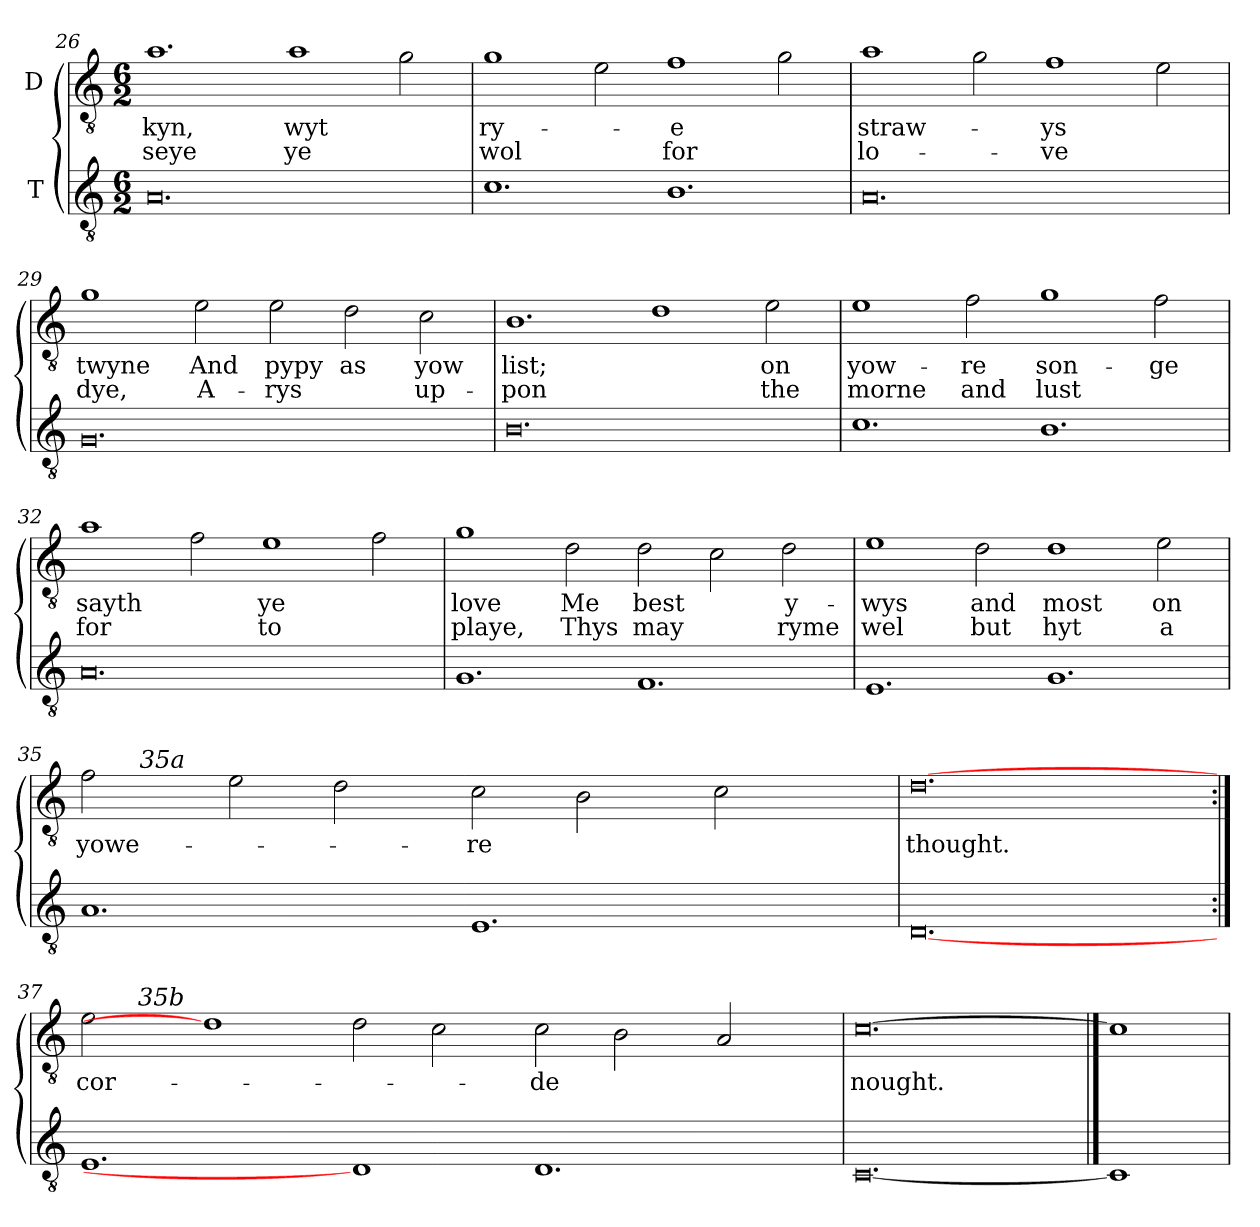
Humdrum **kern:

**kern	**kern	**text	**text
*part2	*part1	*part1	*part1
*staff2	*staff1	*staff1	*staff1
*I"T	*I"D	*	*
*clefGv2	*clefGv2	*	*
*ITrd7c12	*ITrd7c12	*	*
*k[]	*k[]	*	*
*C:	*C:	*	*
*M6/2	*M6/2	*	*
=26	=26	=26	=26
!	!	!LO:LY:b:color=#000000	!LO:LY:b:color=#000000
0.AAi/	1.Ai\	-kyn,	seye
!	!	!LO:LY:b:color=#000000	!LO:LY:b:color=#000000
.	1Ai\	wyt	ye
.	2Gi\	.	.
=27	=27	=27	=27
!	!	!LO:LY:b:color=#000000	!LO:LY:b:color=#000000
1.Ci\	1Gi\	ry-	wol
.	2Ei\	.	.
!	!	!LO:LY:b:color=#000000	!LO:LY:b:color=#000000
1.BBi/	1Fi\	-e	for
.	2Gi\	.	.
=28	=28	=28	=28
!	!	!LO:LY:b:color=#000000	!LO:LY:b:color=#000000
0.AAi/	1Ai\	straw-	lo-
.	2Gi\	.	.
!	!	!LO:LY:b:color=#000000	!LO:LY:b:color=#000000
.	1Fi\	-ys	-ve
.	2Ei\	.	.
=29	=29	=29	=29
!	!	!LO:LY:b:color=#000000	!LO:LY:b:color=#000000
0.GGi/	1Gi\	twyne	dye,
!	!	!LO:LY:b:color=#000000	!LO:LY:b:color=#000000
.	2Ei\	And	A-
!	!	!LO:LY:b:color=#000000	!LO:LY:b:color=#000000
.	2Ei\	pypy	-rys
!	!	!LO:LY:b:color=#000000	!
.	2Di\	as	.
!	!	!LO:LY:b:color=#000000	!LO:LY:b:color=#000000
.	2Ci\	yow	up-
!!LO:LB:g=z
=30	=30	=30	=30
!	!	!LO:LY:b:color=#000000	!LO:LY:b:color=#000000
0.BBi/	1.BBi/	list;	-pon
.	1Di\	.	.
!	!	!LO:LY:b:color=#000000	!LO:LY:b:color=#000000
.	2Ei\	on	the
=31	=31	=31	=31
!	!	!LO:LY:b:color=#000000	!LO:LY:b:color=#000000
1.Ci\	1Ei\	yow-	morne
!	!	!LO:LY:b:color=#000000	!LO:LY:b:color=#000000
.	2Fi\	-re	and
!	!	!LO:LY:b:color=#000000	!LO:LY:b:color=#000000
1.BBi/	1Gi\	son-	lust
!	!	!LO:LY:b:color=#000000	!
.	2Fi\	-ge	.
=32	=32	=32	=32
!	!	!LO:LY:b:color=#000000	!LO:LY:b:color=#000000
0.AAi/	1Ai\	sayth	for
.	2Fi\	.	.
!	!	!LO:LY:b:color=#000000	!LO:LY:b:color=#000000
.	1Ei\	ye	to
.	2Fi\	.	.
=33	=33	=33	=33
!	!	!LO:LY:b:color=#000000	!LO:LY:b:color=#000000
1.GGi/	1Gi\	love	playe,
!	!	!LO:LY:b:color=#000000	!LO:LY:b:color=#000000
.	2Di\	Me	Thys
!	!	!LO:LY:b:color=#000000	!LO:LY:b:color=#000000
1.FFi/	2Di\	best	may
.	2Ci\	.	.
!	!	!LO:LY:b:color=#000000	!LO:LY:b:color=#000000
.	2Di\	y-	ryme
!!LO:LB:g=z
=34	=34	=34	=34
!	!	!LO:LY:b:color=#000000	!LO:LY:b:color=#000000
1.EEi/	1Ei\	-wys	wel
!	!	!LO:LY:b:color=#000000	!LO:LY:b:color=#000000
.	2Di\	and	but
!	!	!LO:LY:b:color=#000000	!LO:LY:b:color=#000000
1.GGi/	1Di\	most	hyt
!	!	!LO:LY:b:color=#000000	!LO:LY:b:color=#000000
.	2Ei\	on	a
=35	=35	=35	=35
!	!	!LO:LY:b:color=#000000	!
*	*^	*	*
1.AAi/	2Fi\	4ryy	yowe-	.
.	.	128ryy	.	.
.	.	512.ryy	.	.
!	!	!LO:TX:i:cj:t=35a	!	!
.	.	1ryy	.	.
.	2Ei\	.	.	.
.	2Di\	.	.	.
.	.	1ryy	.	.
!	!	!	!LO:LY:b:color=#000000	!
1.EEi/	2Ci\	.	-re	.
.	2BBi\	.	.	.
.	.	2ryy	.	.
.	2Ci\	.	.	.
.	.	8ryy	.	.
.	.	16ryy	.	.
.	.	32ryy	.	.
.	.	64ryy	.	.
.	.	256ryy	.	.
.	.	1024ryy	.	.
*	*v	*v	*	*
=36	=36	=36	=36
*	*^	*	*
!	!	!	!LO:LY:b:color=#000000	!
*	*v	*v	*	*
[0.DDi/	[0.Di\	thought.	.
=37:|!	=37:|!	=37:|!	=37:|!
!	!	!LO:LY:b:color=#000000	!
*	*^	*	*
1.EEi/	2Ei\	4ryy	cor-	.
.	.	16ryy	.	.
.	.	256.ryy	.	.
!	!	!LO:TX:i:cj:t=35b	!	!
.	.	1ryy	.	.
.	1Di\]	.	.	.
.	.	1ryy	.	.
1DDi/]	2Di\	.	.	.
.	2Ci\	.	.	.
.	.	1ryy	.	.
!	!	!	!LO:LY:b:color=#000000	!
1.DDi/	2Ci\	.	-de	.
.	2BBi\	.	.	.
.	.	2ryy	.	.
.	2AAi/	.	.	.
.	.	8ryy	.	.
.	.	32ryy	.	.
.	.	64ryy	.	.
.	.	128ryy	.	.
.	.	512ryy	.	.
*	*v	*v	*	*
=38	=38	=38	=38
*	*^	*	*
!	!	!	!LO:LY:b:color=#000000	!
*	*v	*v	*	*
[0.CCi/	[0.Ci\	nought.	.
==39	==39	==39	==39
1CCi/]	1Ci\]	.	.
=	=	=	=
*-	*-	*-	*-
